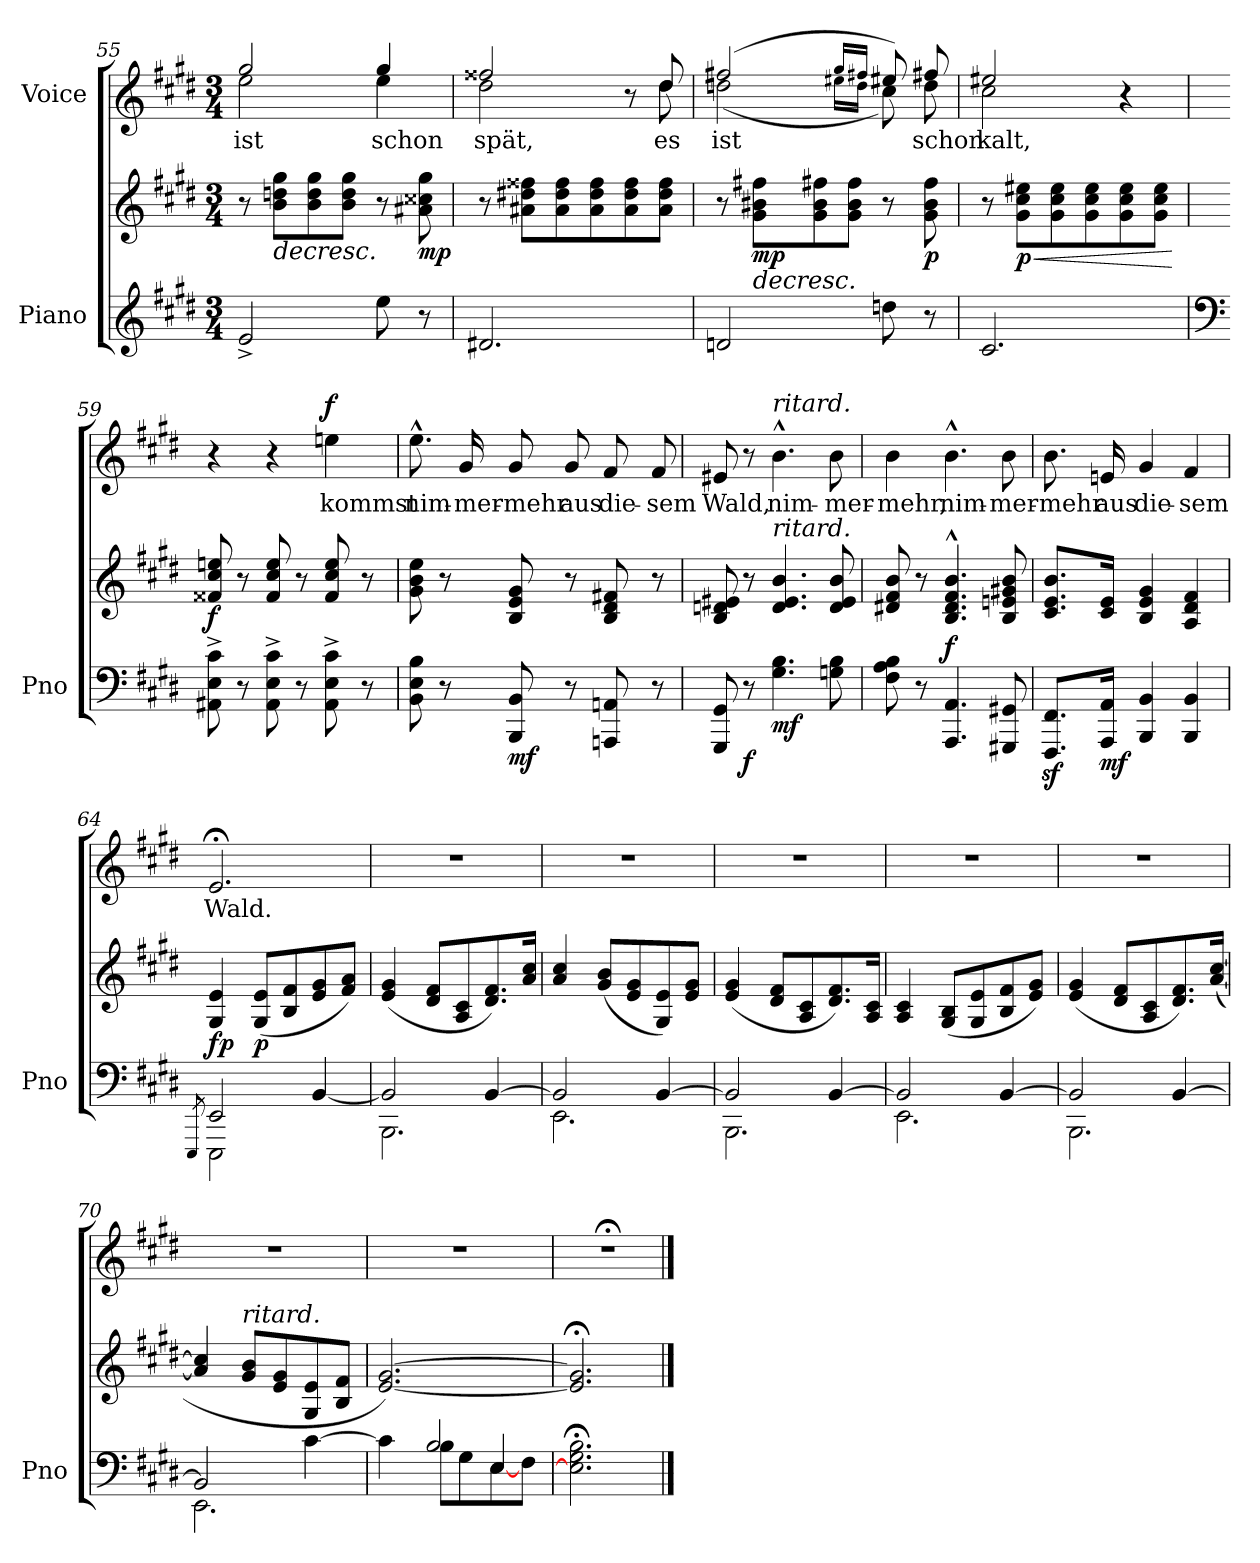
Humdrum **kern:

**kern	**kern	**dynam	**kern	**text	**dynam
*part2	*part2	*part2	*part1	*part1	*part1
*staff3	*staff2	*staff2/3	*staff1	*staff1	*staff1
*I"Piano	*	*	*I"Voice	*	*
*I'Pno	*	*	*	*	*
*clefG2	*clefG2	*	*clefG2	*	*
*k[f#c#g#d#]	*k[f#c#g#d#]	*	*k[f#c#g#d#]	*	*
*M3/4	*M3/4	*	*M3/4	*	*
=55	=55	=55	=55	=55	=55
!	!	!	!	!LO:LY:b	!
*	*	*	*^	*	*
2e^/	8r	.	2gg#/	2ee\	ist	.
!	!	!LO:HP:b	!	!	!	!
.	8b\ 8ddn\ 8gg#\L	>	.	.	.	.
.	8b\ 8dd\ 8gg#\	.	.	.	.	.
.	8b\ 8dd\ 8gg#\J	.	.	.	.	.
!	!	!	!	!	!LO:LY:b	!
8ee\	8r	.	4gg#/	4ee\	schon	.
!	!	!LO:DY:b	!	!	!	!
8r	8a#X\ 8cc##X\ 8gg#\	mp	.	.	.	.
*	*	*	*v	*v	*	*
.	.	]	.	.	.
=56	=56	=56	=56	=56	=56
!	!	!	!	!LO:LY:b	!
*	*	*	*^	*	*
2.d#X/	8r	.	2ff##X/	2dd#\	spät,	.
.	8a#X\ 8dd#X\ 8ff##X\L	.	.	.	.	.
.	8a#\ 8dd#\ 8ff##\	.	.	.	.	.
.	8a#\ 8dd#\ 8ff##\	.	.	.	.	.
.	8a#\ 8dd#\ 8ff##\	.	8r	8ryy	.	.
!	!	!	!	!	!LO:LY:b	!
.	8a#\ 8dd#\ 8ff##\J	.	8dd#/	8dd#\	es	.
=57	=57	=57	=57	=57	=57	=57
*	*^	*	*	*	*	*
!	!	!	!	!	!	!LO:LY:b	!
*	*	*	*	*	*^	*	*
2dn/	8r	8ryy	.	(>2ff#X/	(<2ddn\	2ffn/yy	ist	.
!	!	!	!LO:HP:b	!	!	!	!	!
!	!	!	!LO:DY:n=1:b	!	!	!	!	!
.	8g#\ 8b#X\ 8ff#X\L	4.ffnyy	> mp	.	.	.	.	.
.	8g#\ 8b#\ 8ff#X\	.	.	.	.	.	.	.
.	8g#\ 8b#\ 8ff#\J	.	.	.	.	.	.	.
.	.	.	.	16qgg#/LL	16qee#\LL	.	.	.
.	.	.	.	16qff#X/JJ	16qdd\JJ	.	.	.
8ddn\	8r	4ryy	.	8ee#X/)	8cc#\)	4rFyy	.	.
!	!	!	!LO:DY:n=2:b	!	!	!	!LO:LY:b	!
8r	8g#\ 8b#\ 8ff#\	.	p	8ff#/	8dd\	.	schon	.
*	*v	*v	*	*	*	*	*	*
*	*	*	*v	*v	*v	*	*
.	.	]	.	.	.
=58	=58	=58	=58	=58	=58
!	!	!	!	!LO:LY:b	!
*	*	*	*^	*	*
2.c#/	8r	.	2ee#X/	2cc#\	kalt,	.
!	!	!LO:HP:b	!	!	!	!
!	!	!LO:DY:n=1:b	!	!	!	!
.	8g#\ 8cc#\ 8ee#X\L	< p	.	.	.	.
.	8g#\ 8cc#\ 8ee#\	.	.	.	.	.
.	8g#\ 8cc#\ 8ee#\	.	.	.	.	.
.	8g#\ 8cc#\ 8ee#\	.	4r	4ryy	.	.
.	8g#\ 8cc#\ 8ee#\J	.	.	.	.	.
*	*	*	*v	*v	*	*
.	.	[	.	.	.
=59	=59	=59	=59	=59	=59
*clefF4	*	*	*	*	*
!	!	!LO:DY:b	!	!	!
8AA#X\^ 8E\^ 8c#\^	8f##X/ 8cc#/ 8een/	f	4r	.	.
8r	8r	.	.	.	.
8AA#\^ 8E\^ 8c#\^	8f##/ 8cc#/ 8ee/	.	4r	.	.
8r	8r	.	.	.	.
!	!	!	!	!LO:LY:b	!LO:DY:b
8AA#\^ 8E\^ 8c#\^	8f##/ 8cc#/ 8ee/	.	4een\	kommst	f
8r	8r	.	.	.	.
!!LO:LB:g=z
=60	=60	=60	=60	=60	=60
*	*^	*	*	*	*
!	!	!	!	!	!LO:LY:b	!
8BB\ 8E\ 8B\	8g#\ 8b\ 8ee\	8rcyy	.	8.ee^^\	nim-	.
8r	8r	8ryy	.	.	.	.
!	!	!	!	!	!LO:LY:b	!
.	.	.	.	16g#/	-mer-	.
!	!	!	!LO:DY:b=2	!	!LO:LY:b	!
8BBB/ 8BB/	8B/ 8e/ 8g#/	8rddyy	mf	8g#/	-mehr	.
!	!	!	!	!	!LO:LY:b	!
8r	8r	8ryy	.	8g#/	aus	.
!	!	!	!	!	!LO:LY:b	!
8AAAn/ 8AAn/	8B/ 8d#/ 8f#X/	8fn/yy	.	8f#/	die-	.
!	!	!	!	!	!LO:LY:b	!
8r	8r	8ryy	.	8f#/	-sem	.
=61	=61	=61	=61	=61	=61	=61
!	!	!	!	!	!LO:LY:b	!
*	*v	*v	*	*	*	*
8GGG#/ 8GG#/	8B/ 8dn/ 8e#X/	.	8e#X/	Wald,	.
!	!	!LO:DY:b=2	!	!	!
8r	8r	f	8r	.	.
*	*	*	*MM100	*	*
!	!	!	!LO:TX:a:i:t=ritard.	!	!
!	!LO:TX:a:i:t=ritard.	!	!	!	!
!	!	!LO:DY:b=2	!	!LO:LY:b	!
4.G#\ 4.B\	4.d/ 4.e#/ 4.b/	mf	4.b^^\	nim-	.
!	!	!	!	!LO:LY:b	!
8Gn\ 8B\	8d/ 8e#/ 8b/	.	8b\	-mer-	.
=62	=62	=62	=62	=62	=62
!	!	!	!	!LO:LY:b	!
8F#\ 8A\ 8B\	8d#X/ 8f#/ 8b/	.	4b\	-mehr,	.
8r	8r	.	.	.	.
!	!	!LO:DY:a=2	!	!LO:LY:b	!
4.AAA/ 4.AA/	4.B/^^ 4.d#/^^ 4.f#/^^ 4.b/^^	f	4.b^^\	nim-	.
!	!	!	!	!LO:LY:b	!
8GGG#X/ 8GG#X/	8B/ 8en/ 8g#X/ 8b/	.	8b\	-mer-	.
=63	=63	=63	=63	=63	=63
!	!	!	!	!LO:LY:b	!
8.FFF#/z> 8.FF#/z>L	8.c#/ 8.e/ 8.b/L	.	8.b\	-mehr	.
!	!	!LO:DY:b=2	!	!LO:LY:b	!
16AAA/ 16AA/Jk	16c#/ 16e/Jk	mf	16en/	aus	.
!	!	!	!	!LO:LY:b	!
4BBB/ 4BB/	4B/ 4e/ 4g#/	.	4g#/	die-	.
!	!	!	!	!LO:LY:b	!
4BBB/ 4BB/	4A/ 4d#/ 4f#/	.	4f#/	-sem	.
=64	=64	=64	=64	=64	=64
*^	*	*	*	*	*
.	8qEEE/	.	.	.	.	.
!	!	!	!LO:DY:a=2	!	!LO:LY:b	!
2EE/	2EEE\	4G#/ 4e/	fp	2.e;</	Wald.	.
!	!	!	!LO:DY:b	!	!	!
.	.	(<8G#/ 8e/L	p	.	.	.
.	.	8B/ 8f#/	.	.	.	.
[4BB/	4rBByy	8e/ 8g#/	.	.	.	.
.	.	8f#/ 8a/J)	.	.	.	.
!!LO:PB:g=z
=65	=65	=65	=65	=65	=65	=65
*	*	*	*	*MM120	*	*
2BB/]	2.BBB\	(<4e/ 4g#/	.	2.r	.	.
.	.	8d#/ 8f#/L	.	.	.	.
.	.	8A/ 8c#/	.	.	.	.
[4BB/	.	8.d#/ 8.f#/)	.	.	.	.
.	.	16a/ 16cc#/Jk	.	.	.	.
=66	=66	=66	=66	=66	=66	=66
2BB/]	2.EE\	4a/ 4cc#/	.	2.r	.	.
.	.	(<8g#/ 8b/L	.	.	.	.
.	.	8e/ 8g#/	.	.	.	.
[4BB/	.	8G#/ 8e/)	.	.	.	.
.	.	8e/ 8g#/J	.	.	.	.
=67	=67	=67	=67	=67	=67	=67
2BB/]	2.BBB\	(<4e/ 4g#/	.	2.r	.	.
.	.	8d#/ 8f#/L	.	.	.	.
.	.	8A/ 8c#/	.	.	.	.
[4BB/	.	8.d#/ 8.f#/)	.	.	.	.
.	.	16A/ 16c#/Jk	.	.	.	.
=68	=68	=68	=68	=68	=68	=68
2BB/]	2.EE\	4A/ 4c#/	.	2.r	.	.
.	.	(<8G#/ 8B/L	.	.	.	.
.	.	8G#/ 8e/	.	.	.	.
[4BB/	.	8B/ 8f#/	.	.	.	.
.	.	8e/ 8g#/J)	.	.	.	.
=69	=69	=69	=69	=69	=69	=69
2BB/]	2.BBB\	(<4e/ 4g#/	.	2.r	.	.
.	.	8d#/ 8f#/L	.	.	.	.
.	.	8A/ 8c#/	.	.	.	.
[4BB/	.	8.d#/ 8.f#/)	.	.	.	.
.	.	(<[16a/ [16cc#/Jk	.	.	.	.
=70	=70	=70	=70	=70	=70	=70
*	*	*	*	*^	*	*
2BB/]	2.EE\	4a/] 4cc#/]	.	2.r	4ryy	.	.
*	*	*	*	*MM60	*	*	*
!	!	!LO:TX:a:i:t=ritard.	!	!	!	!	!
.	.	8g#/ 8b/L	.	.	2ryy	.	.
.	.	8e/ 8g#/	.	.	.	.	.
[4c#\	.	8G#/ 8e/	.	.	.	.	.
.	.	8B/ 8f#/J	.	.	.	.	.
*	*	*	*	*v	*v	*	*
=71	=71	=71	=71	=71	=71	=71
*	*^	*	*	*	*	*
4c#\]	4ryy	2ryy	[2.e/ [2.g#/)	.	2.r	.	.
2B/	8B\L	.	.	.	.	.	.
.	8G#\	.	.	.	.	.	.
.	[8E\	4E/	.	.	.	.	.
.	8F#\J	.	.	.	.	.	.
*v	*v	*v	*	*	*	*	*
=72	=72	=72	=72	=72	=72
2.E\];< 2.G#\;< 2.B\;<	2.e/];< 2.g#/];<	.	2.r;<	.	.
==	==	==	==	==	==
*-	*-	*-	*-	*-	*-
